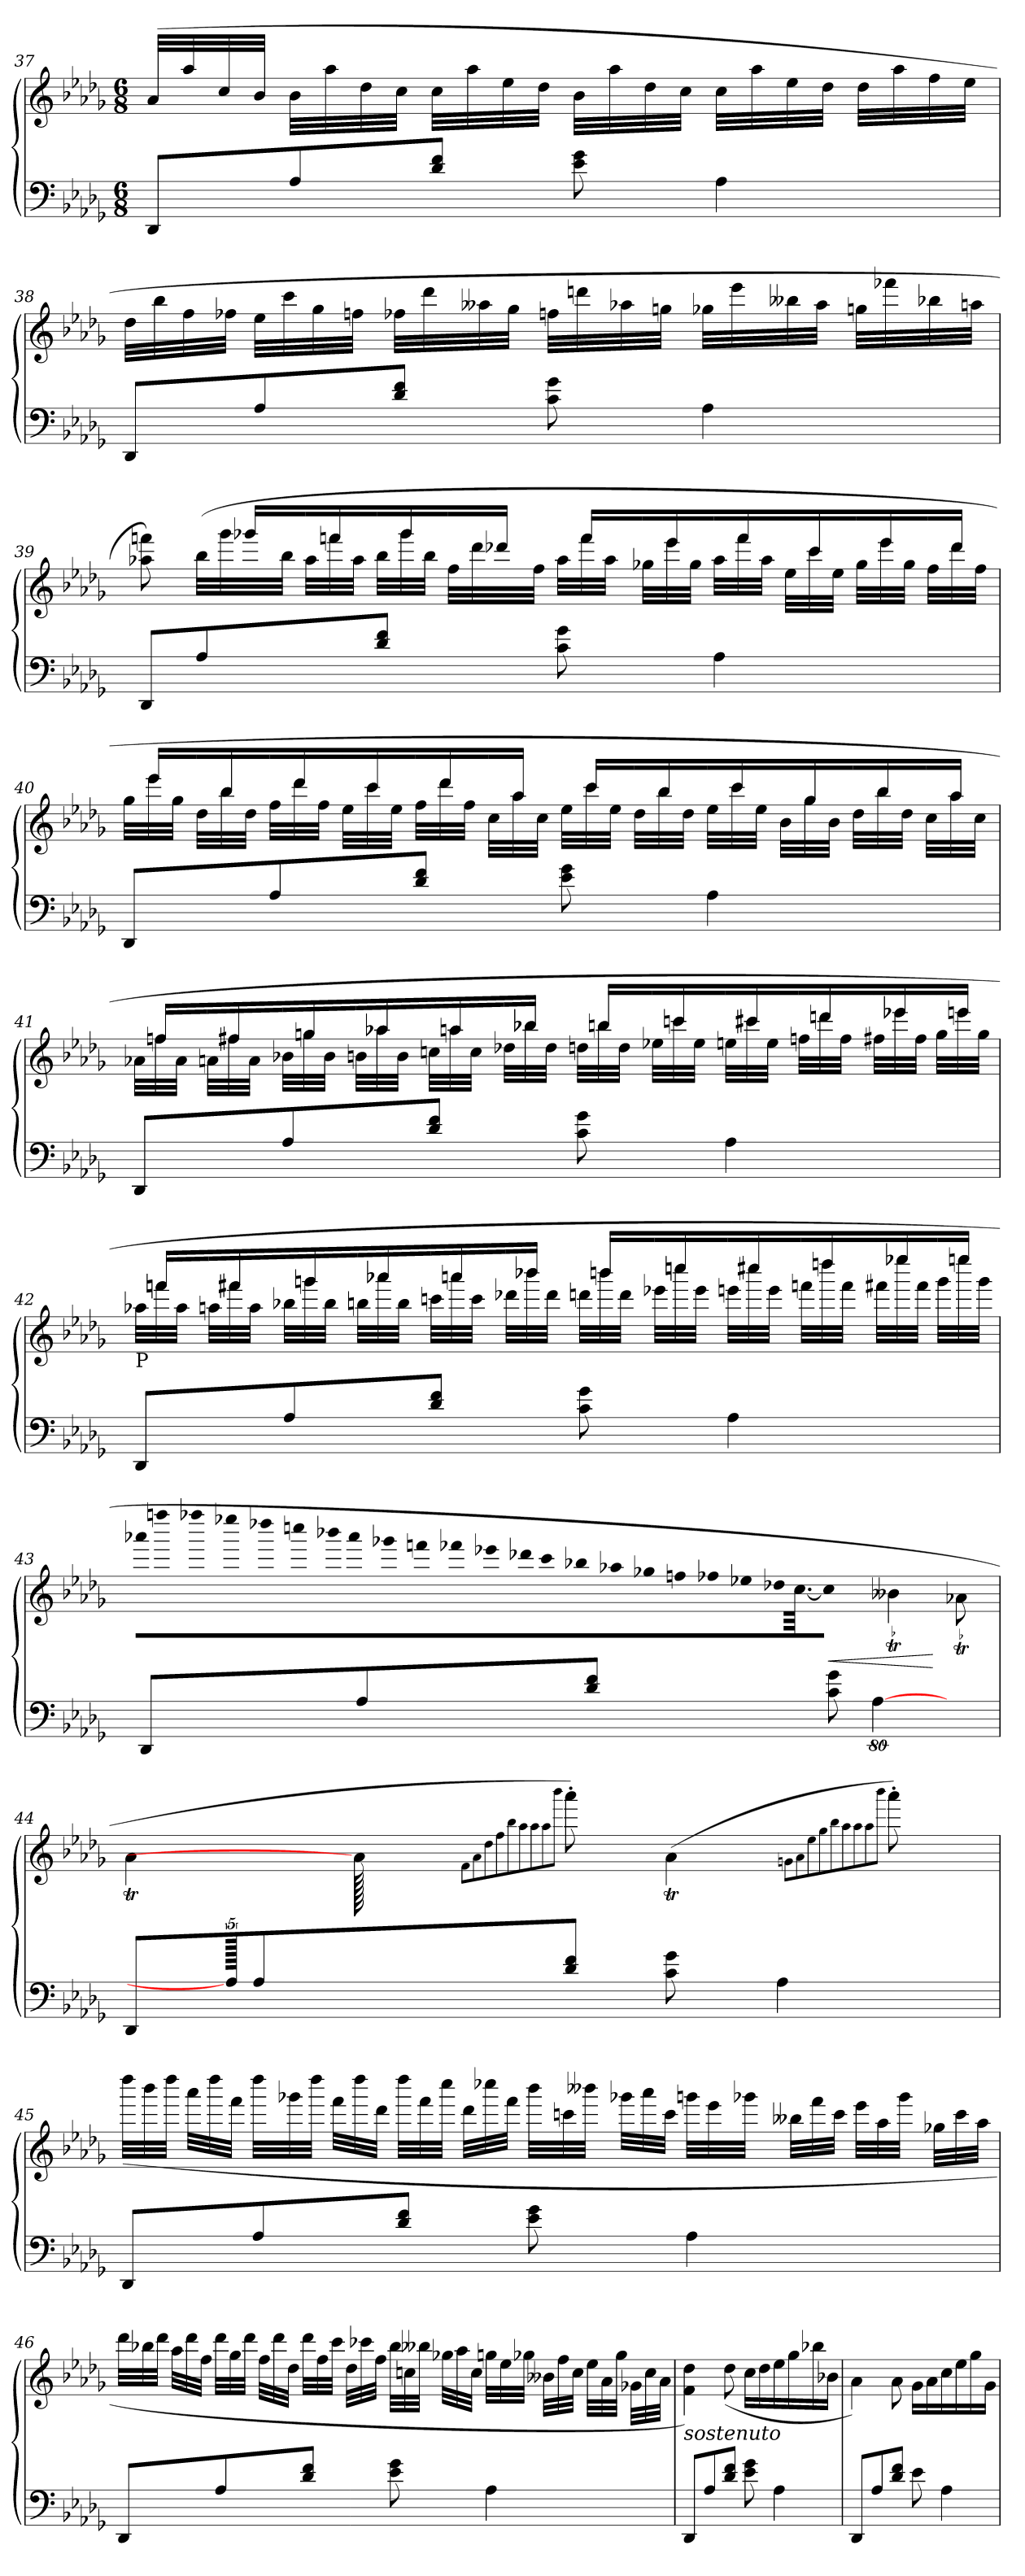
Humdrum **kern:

**kern	**kern	**dynam
*part1	*part1	*part1
*staff2	*staff1	*staff1/2
!!LO:PB:g=z
*clefF4	*clefG2	*
*k[b-e-a-d-g-]	*k[b-e-a-d-g-]	*
*D-:	*D-:	*
*M6/8	*M6/8	*
=37	=37	=37
*	*^	*
8DD-/L	2.ryy	(>32a-/LLL	.
.	.	32aa-/	.
.	.	32cc/	.
.	.	32b-/JJJ	.
8A-/	.	32b-\LLL	.
.	.	32aa-\	.
.	.	32dd-\	.
.	.	32cc\JJJ	.
8d-/ 8f/J	.	32cc\LLL	.
.	.	32aa-\	.
.	.	32ee-\	.
.	.	32dd-\JJJ	.
8e-\ 8g-\	.	32b-\LLL	.
.	.	32aa-\	.
.	.	32dd-\	.
.	.	32cc\JJJ	.
4A-\	.	32cc\LLL	.
.	.	32aa-\	.
.	.	32ee-\	.
.	.	32dd-\JJJ	.
.	.	32dd-\LLL	.
.	.	32aa-\	.
.	.	32ff\	.
.	.	32ee-\JJJ	.
!!LO:LB:g=z	!!
=38	=38	=38	=38
8DD-/L	2.ryy	32dd-\LLL	.
.	.	32bb-\	.
.	.	32ff\	.
.	.	32ff-X\JJJ	.
8A-/	.	32ee-\LLL	.
.	.	32ccc\	.
.	.	32gg-\	.
.	.	32ffn\JJJ	.
8d-/ 8f/J	.	32ff-X\LLL	.
.	.	32ddd-\	.
.	.	32aa--X\	.
.	.	32gg-\JJJ	.
8c\ 8g-\	.	32ffn\LLL	.
.	.	32dddn\	.
.	.	32aa-X\	.
.	.	32ggn\JJJ	.
4A-\	.	32gg-X\LLL	.
.	.	32eee-\	.
.	.	32bb--X\	.
.	.	32aa-\JJJ	.
.	.	32ggn\LLL	.
.	.	32fff-X\	.
.	.	32bb-X\	.
.	.	32aan\JJJ	.
!!LO:LB:g=z	!!
=39	=39	=39	=39
8DD-/L	8aa-X\ 8fffn\)	8ryy	.
*	*Xtuplet	*	*
8A-/	(>48bb-\LLL	48ryy	.
.	48ggg-\	24ggg-X/LL	.
.	48bb-\JJJ	.	.
.	48aa-\LLL	48ryy	.
.	48fff\	24fffn/	.
.	48aa-\JJJ	.	.
8d-/ 8f/J	48bb-\LLL	48ryy	.
.	48ggg-\	24ggg-/	.
.	48bb-\JJJ	.	.
.	48ff\LLL	48ryy	.
.	48ddd-\	24ddd-X/JJ	.
.	48ff\JJJ	.	.
8c\ 8g-\	48aa-\LLL	48ryy	.
.	48fff\	24fff/LL	.
.	48aa-\JJJ	.	.
.	48gg-X\LLL	48ryy	.
.	48eee-\	24eee-/	.
.	48gg-\JJJ	.	.
4A-\	48aa-\LLL	48ryy	.
.	48fff\	24fff/	.
.	48aa-\JJJ	.	.
.	48ee-\LLL	48ryy	.
.	48ccc\	24ccc/	.
.	48ee-\JJJ	.	.
.	48gg-\LLL	48ryy	.
.	48eee-\	24eee-/	.
.	48gg-\JJJ	.	.
.	48ff\LLL	48ryy	.
.	48ddd-\	24ddd-/JJ	.
.	48ff\JJJ	.	.
!!LO:LB:g=z	!!
=40	=40	=40	=40
8DD-/L	48gg-\LLL	48ryy	.
.	48eee-\	24eee-/LL	.
.	48gg-\JJJ	.	.
.	48dd-\LLL	48ryy	.
.	48bb-\	24bb-/	.
.	48dd-\JJJ	.	.
8A-/	48ff\LLL	48ryy	.
.	48ddd-\	24ddd-/	.
.	48ff\JJJ	.	.
.	48ee-\LLL	48ryy	.
.	48ccc\	24ccc/	.
.	48ee-\JJJ	.	.
8d-/ 8f/J	48ff\LLL	48ryy	.
.	48ddd-\	24ddd-/	.
.	48ff\JJJ	.	.
.	48cc\LLL	48ryy	.
.	48aa-\	24aa-/JJ	.
.	48cc\JJJ	.	.
8e-\ 8g-\	48ee-\LLL	48ryy	.
.	48ccc\	24ccc/LL	.
.	48ee-\JJJ	.	.
.	48dd-\LLL	48ryy	.
.	48bb-\	24bb-/	.
.	48dd-\JJJ	.	.
4A-\	48ee-\LLL	48ryy	.
.	48ccc\	24ccc/	.
.	48ee-\JJJ	.	.
.	48b-\LLL	48ryy	.
.	48gg-\	24gg-/	.
.	48b-\JJJ	.	.
.	48dd-\LLL	48ryy	.
.	48bb-\	24bb-/	.
.	48dd-\JJJ	.	.
.	48cc\LLL	48ryy	.
.	48aa-\	24aa-/JJ	.
.	48cc\JJJ	.	.
!!LO:PB:g=z	!!
=41	=41	=41	=41
8DD-/L	48a-X\LLL	48ryy	.
.	48ffn\	24ff/LL	.
.	48a-\JJJ	.	.
.	48an\LLL	48ryy	.
.	48ff#X\	24ff#/	.
.	48a\JJJ	.	.
8A-/	48b-X\LLL	48ryy	.
.	48ggn\	24gg/	.
.	48b-\JJJ	.	.
.	48bn\LLL	48ryy	.
.	48aa-X\	24aa-X/	.
.	48b\JJJ	.	.
8d-/ 8f/J	48ccn\LLL	48ryy	.
.	48aan\	24aa/	.
.	48cc\JJJ	.	.
.	48dd-X\LLL	48ryy	.
.	48bb-X\	24bb-X/JJ	.
.	48dd-\JJJ	.	.
8c\ 8g-\	48ddn\LLL	48ryy	.
.	48bbn\	24bb/LL	.
.	48dd\JJJ	.	.
.	48ee-X\LLL	48ryy	.
.	48cccn\	24ccc/	.
.	48ee-\JJJ	.	.
4A-\	48een\LLL	48ryy	.
.	48ccc#X\	24ccc#/	.
.	48ee\JJJ	.	.
.	48ffn\LLL	48ryy	.
.	48dddn\	24ddd/	.
.	48ff\JJJ	.	.
.	48ff#X\LLL	48ryy	.
.	48eee-X\	24eee-X/	.
.	48ff#\JJJ	.	.
.	48gg\LLL	48ryy	.
.	48eeen\	24eee/JJ	.
.	48gg\JJJ	.	.
!!LO:LB:g=z	!!
=42	=42	=42	=42
!	!LO:TX:b:t=P	!	!
8DD-/L	48aa-X\LLL	48ryy	.
.	48fffn\	24fffn/LL	.
.	48aa-\JJJ	.	.
.	48aan\LLL	48ryy	.
.	48fff#X\	24fff#/	.
.	48aa\JJJ	.	.
8A-/	48bb-X\LLL	48ryy	.
.	48gggn\	24ggg/	.
.	48bb-\JJJ	.	.
.	48bbn\LLL	48ryy	.
.	48aaa-X\	24aaa-X/	.
.	48bb\JJJ	.	.
8d-/ 8f/J	48cccn\LLL	48ryy	.
.	48aaan\	24aaa/	.
.	48ccc\JJJ	.	.
.	48ddd-X\LLL	48ryy	.
.	48bbb-X\	24bbb-X/JJ	.
.	48ddd-\JJJ	.	.
8c\ 8g-\	48dddn\LLL	48ryy	.
.	48bbbn\	24bbb/LL	.
.	48ddd\JJJ	.	.
.	48eee-X\LLL	48ryy	.
.	48ccccn\	24ccccn/	.
.	48eee-\JJJ	.	.
4A-\	48eeen\LLL	48ryy	.
.	48cccc#X\	24cccc#/	.
.	48eee\JJJ	.	.
.	48fffn\LLL	48ryy	.
.	48ddddn\	24dddd/	.
.	48fff\JJJ	.	.
.	48fff#X\LLL	48ryy	.
.	48eeee-X\	24eeee-X/	.
.	48fff#\JJJ	.	.
.	48ggg\LLL	48ryy	.
.	48eeeen\	24eeee/JJ	.
.	48ggg\JJJ	.	.
!!LO:LB:g=z	!!
=43	=43	=43	=43
!	!	!LO:N:vis=64	!
320ryy	2.ryy	640%11aaa-X\LLLL	.
8DD-/L	.	.	.
!	!	!LO:N:vis=64	!
.	.	640%11ffffn\	.
!	!	!LO:N:vis=64	!
.	.	640%11ffff-X\	.
!	!	!LO:N:vis=64	!
.	.	640%11eeee-X\	.
!	!	!LO:N:vis=64	!
.	.	640%11dddd-X\	.
!	!	!LO:N:vis=64	!
.	.	640%11ccccn\	.
!	!	!LO:N:vis=64	!
.	.	640%11bbb-X\	.
!	!	!LO:N:vis=64	!
.	.	640%11aaa-\	.
8A-/	.	.	.
!	!	!LO:N:vis=64	!
.	.	640%11ggg-X\	.
!	!	!LO:N:vis=64	!
.	.	640%11fffn\	.
!	!	!LO:N:vis=64	!
.	.	640%11fff-X\	.
!	!	!LO:N:vis=64	!
.	.	640%11eee-X\	.
!	!	!LO:N:vis=64	!
.	.	640%11ddd-X\	.
!	!	!LO:N:vis=64	!
.	.	640%11ccc\	.
!	!	!LO:N:vis=64	!
.	.	640%11bb-X\	.
8d-/ 8f/J	.	.	.
!	!	!LO:N:vis=64	!
.	.	640%11aa-X\	.
!	!	!LO:N:vis=64	!
.	.	640%11gg-X\	.
!	!	!LO:N:vis=64	!
.	.	640%11ffn\	.
!	!	!LO:N:vis=64	!
.	.	640%11ff-X\	.
!	!	!LO:N:vis=64	!
.	.	640%11ee-X\	.
!	!	!LO:N:vis=64	!
.	.	640%11dd-X\	.
.	.	[320%3.cc\JJJJ	.
.	.	320cc\JJJJ]	.
!	!	!	!LO:HP:b
8c\ 8g-\	.	4b--XT\	<
[320%79A-\	.	.	.
.	.	[320%39a-XT\	.
*	*v	*v	*
.	.	[
!!LO:LB:g=z
=44	=44	=44
*	*^	*
8DD-/L	2.ryy	4a-T\	.
320A-\]	.	.	.
8A-/	.	.	.
.	.	320a-\]	.
.	.	8qf\L	.
.	.	8qa-\	.
.	.	8qdd-\	.
.	.	8qff\	.
.	.	8qbb-\	.
.	.	8qaa-\	.
.	.	8qaa-\	.
.	.	8qaa-\	.
.	.	8qbbb-\J	.
8d-/ 8f/J	.	8aaa-'\)	.
8c\ 8g-\	.	(<4a-T\	.
4A-\	.	.	.
.	.	8qgn\L	.
.	.	8qa-\	.
.	.	8qee-\	.
.	.	8qgg-\	.
.	.	8qbb-\	.
.	.	8qaa-\	.
.	.	8qaa-\	.
.	.	8qaa-\	.
.	.	8qbbb-\J	.
.	.	8aaa-'\)	.
.	320ryy	.	.
!!LO:PB:g=z	!!
=45	=45	=45	=45
8DD-/L	2.ryy	(>48dddd-\LLL	.
.	.	48bbb-\	.
.	.	48dddd-\JJJ	.
.	.	48aaa-\LLL	.
.	.	48dddd-\	.
.	.	48fff\JJJ	.
8A-/	.	48dddd-\LLL	.
.	.	48ggg-X\	.
.	.	48dddd-\JJJ	.
.	.	48fff\LLL	.
.	.	48dddd-\	.
.	.	48ddd-\JJJ	.
8d-/ 8f/J	.	48dddd-\LLL	.
.	.	48fff\	.
.	.	48cccc\JJJ	.
.	.	48ddd-\LLL	.
.	.	48cccc-X\	.
.	.	48fff\JJJ	.
8e-\ 8g-\	.	48bbb-\LLL	.
.	.	48cccn\	.
.	.	48bbb--X\JJJ	.
.	.	48ggg-X\LLL	.
.	.	48aaa-\	.
.	.	48ccc\JJJ	.
4A-\	.	48gggn\LLL	.
.	.	48eee-\	.
.	.	48ggg-X\JJJ	.
.	.	48bb--X\LLL	.
.	.	48fff\	.
.	.	48ccc\JJJ	.
.	.	48eee-\LLL	.
.	.	48aa-\	.
.	.	48ggg-\JJJ	.
.	.	48gg-X\LLL	.
.	.	48ccc\	.
.	.	48aa-\JJJ	.
!!LO:LB:g=z	!!
=46	=46	=46	=46
8DD-/L	2.ryy	48ddd-\LLL	.
.	.	48bb-X\	.
.	.	48ddd-\JJJ	.
.	.	48aa-\LLL	.
.	.	48ddd-\	.
.	.	48ff\JJJ	.
8A-/	.	48ddd-\LLL	.
.	.	48gg-\	.
.	.	48ddd-\JJJ	.
.	.	48ff\LLL	.
.	.	48ddd-\	.
.	.	48dd-\JJJ	.
8d-/ 8f/J	.	48ddd-\LLL	.
.	.	48ff\	.
.	.	48ccc\JJJ	.
.	.	48dd-\LLL	.
.	.	48ccc-X\	.
.	.	48ff\JJJ	.
8e-\ 8g-\	.	48bb-\LLL	.
.	.	48ccn\	.
.	.	48bb--X\JJJ	.
.	.	48gg-X\LLL	.
.	.	48aa-\	.
.	.	48cc\JJJ	.
4A-\	.	48ggn\LLL	.
.	.	48ee-\	.
.	.	48gg-X\JJJ	.
.	.	48b--X\LLL	.
.	.	48ff\	.
.	.	48cc\JJJ	.
.	.	48ee-\LLL	.
.	.	48a-\	.
.	.	48gg-\JJJ	.
.	.	48g-X\LLL	.
.	.	48cc\	.
.	.	48a-\JJJ	.
!!LO:LB:g=z	!!
=47	=47	=47	=47
!	!LO:TX:b:i:t=sostenuto	!	!
8DD-/L	2.ryy	4f\ 4dd-\)	.
8A-/	.	.	.
8d-/ 8f/J	.	(<8dd-\	.
8e-\ 8g-\	.	16cc\LL	.
.	.	16dd-\	.
4A-\	.	16ee-\	.
.	.	16gg-\	.
.	.	16bb-X\	.
.	.	16b-X\JJ	.
=48	=48	=48	=48
8DD-/L	2.ryy	4a-\)	.
8A-/	.	.	.
8d-/ 8f/J	.	8a-\	.
8e-\	.	16g-\LL	.
.	.	16a-\	.
4A-\	.	16cc\	.
.	.	16ee-\	.
.	.	16gg-\	.
.	.	16g-\JJ	.
*	*v	*v	*
=	=	=
*-	*-	*-
